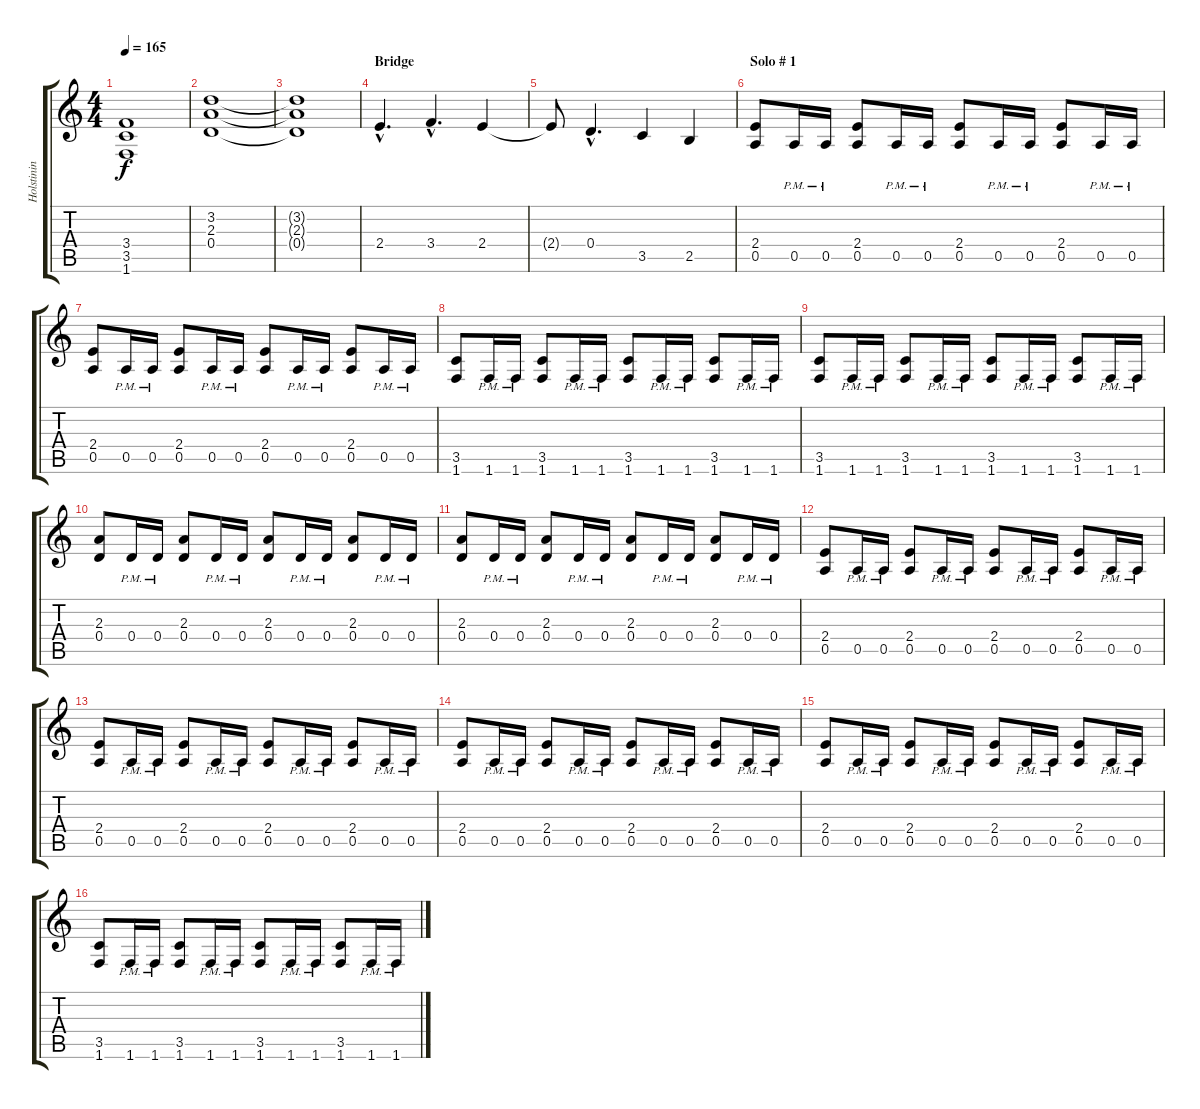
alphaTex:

\track ("Holstinin" "Holstinin") {instrument distortionguitar}
\staff {score tabs}
\tuning (E4 B3 G3 D3 A2 E2) {hide}
\ts (4 4)
\tempo 165
\clef g2
\ks c
(3.4{t} 3.5{t} 1.6{t}).1{dy f} |
(3.2 2.3 0.4).1 |
(3.2{t} 2.3{t} 0.4{t}).1 |
\section ("" "Bridge")
2.4{hac}.4{d} 3.4{hac}.4{d} 2.4.4 |
2.4{t}.8 0.4{hac}.4{d} 3.5.4 2.5.4 |
\section ("" "Solo # 1")
(2.4 0.5).8{volume 14 balance 8} 0.5{pm}.16 0.5{pm}.16 (2.4 0.5).8 0.5{pm}.16 0.5{pm}.16 (2.4 0.5).8 0.5{pm}.16 0.5{pm}.16 (2.4 0.5).8 0.5{pm}.16 0.5{pm}.16 |
(2.4 0.5).8 0.5{pm}.16 0.5{pm}.16 (2.4 0.5).8 0.5{pm}.16 0.5{pm}.16 (2.4 0.5).8 0.5{pm}.16 0.5{pm}.16 (2.4 0.5).8 0.5{pm}.16 0.5{pm}.16 |
(3.5 1.6).8 1.6{pm}.16 1.6{pm}.16 (3.5 1.6).8 1.6{pm}.16 1.6{pm}.16 (3.5 1.6).8 1.6{pm}.16 1.6{pm}.16 (3.5 1.6).8 1.6{pm}.16 1.6{pm}.16 |
(3.5 1.6).8 1.6{pm}.16 1.6{pm}.16 (3.5 1.6).8 1.6{pm}.16 1.6{pm}.16 (3.5 1.6).8 1.6{pm}.16 1.6{pm}.16 (3.5 1.6).8 1.6{pm}.16 1.6{pm}.16 |
(2.3 0.4).8 0.4{pm}.16 0.4{pm}.16 (2.3 0.4).8 0.4{pm}.16 0.4{pm}.16 (2.3 0.4).8 0.4{pm}.16 0.4{pm}.16 (2.3 0.4).8 0.4{pm}.16 0.4{pm}.16 |
(2.3 0.4).8 0.4{pm}.16 0.4{pm}.16 (2.3 0.4).8 0.4{pm}.16 0.4{pm}.16 (2.3 0.4).8 0.4{pm}.16 0.4{pm}.16 (2.3 0.4).8 0.4{pm}.16 0.4{pm}.16 |
(2.4 0.5).8 0.5{pm}.16 0.5{pm}.16 (2.4 0.5).8 0.5{pm}.16 0.5{pm}.16 (2.4 0.5).8 0.5{pm}.16 0.5{pm}.16 (2.4 0.5).8 0.5{pm}.16 0.5{pm}.16 |
(2.4 0.5).8 0.5{pm}.16 0.5{pm}.16 (2.4 0.5).8 0.5{pm}.16 0.5{pm}.16 (2.4 0.5).8 0.5{pm}.16 0.5{pm}.16 (2.4 0.5).8 0.5{pm}.16 0.5{pm}.16 |
(2.4 0.5).8 0.5{pm}.16 0.5{pm}.16 (2.4 0.5).8 0.5{pm}.16 0.5{pm}.16 (2.4 0.5).8 0.5{pm}.16 0.5{pm}.16 (2.4 0.5).8 0.5{pm}.16 0.5{pm}.16 |
(2.4 0.5).8 0.5{pm}.16 0.5{pm}.16 (2.4 0.5).8 0.5{pm}.16 0.5{pm}.16 (2.4 0.5).8 0.5{pm}.16 0.5{pm}.16 (2.4 0.5).8 0.5{pm}.16 0.5{pm}.16 |
(3.5 1.6).8 1.6{pm}.16 1.6{pm}.16 (3.5 1.6).8 1.6{pm}.16 1.6{pm}.16 (3.5 1.6).8 1.6{pm}.16 1.6{pm}.16 (3.5 1.6).8 1.6{pm}.16 1.6{pm}.16
